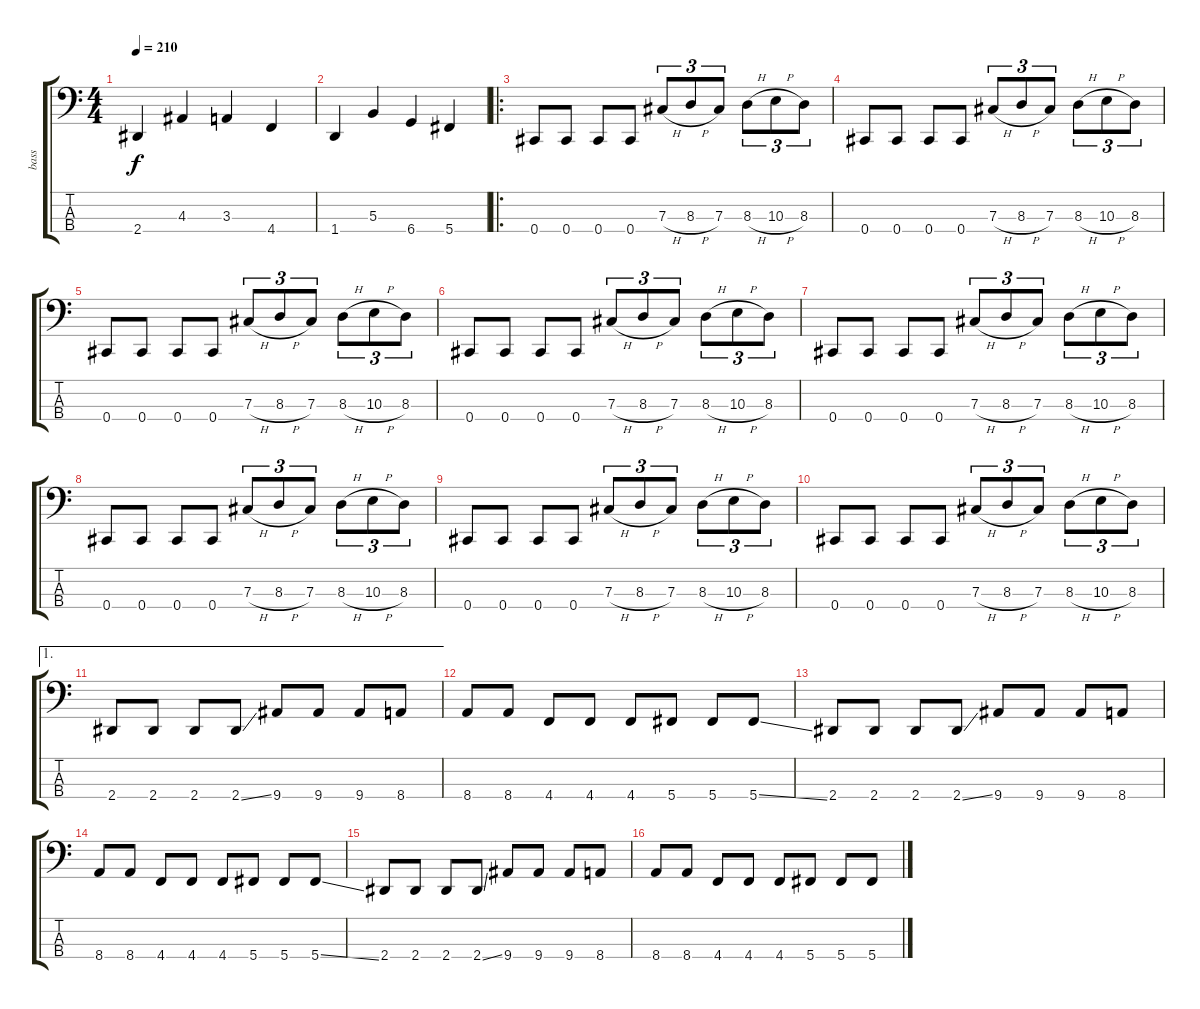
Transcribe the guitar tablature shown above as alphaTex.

\track ("bass" "bass") {instrument electricbasspick}
\staff {score tabs}
\tuning (E2 B1 Gb1 Db1) {hide}
\ts (4 4)
\tempo 210
\clef f4
\ks c
2.4.4{dy f} 4.3.4 3.3.4 4.4.4 |
1.4.4 5.3.4 6.4.4 5.4.4 |
\ro
0.4.8 0.4.8 0.4.8 0.4.8 7.3{h}.8{tu (3 2)} 8.3{h}.8{tu (3 2)} 7.3.8{tu (3 2)} 8.3{h}.8{tu (3 2)} 10.3{h}.8{tu (3 2)} 8.3.8{tu (3 2)} |
0.4.8 0.4.8 0.4.8 0.4.8 7.3{h}.8{tu (3 2)} 8.3{h}.8{tu (3 2)} 7.3.8{tu (3 2)} 8.3{h}.8{tu (3 2)} 10.3{h}.8{tu (3 2)} 8.3.8{tu (3 2)} |
0.4.8 0.4.8 0.4.8 0.4.8 7.3{h}.8{tu (3 2)} 8.3{h}.8{tu (3 2)} 7.3.8{tu (3 2)} 8.3{h}.8{tu (3 2)} 10.3{h}.8{tu (3 2)} 8.3.8{tu (3 2)} |
0.4.8 0.4.8 0.4.8 0.4.8 7.3{h}.8{tu (3 2)} 8.3{h}.8{tu (3 2)} 7.3.8{tu (3 2)} 8.3{h}.8{tu (3 2)} 10.3{h}.8{tu (3 2)} 8.3.8{tu (3 2)} |
0.4.8 0.4.8 0.4.8 0.4.8 7.3{h}.8{tu (3 2)} 8.3{h}.8{tu (3 2)} 7.3.8{tu (3 2)} 8.3{h}.8{tu (3 2)} 10.3{h}.8{tu (3 2)} 8.3.8{tu (3 2)} |
0.4.8 0.4.8 0.4.8 0.4.8 7.3{h}.8{tu (3 2)} 8.3{h}.8{tu (3 2)} 7.3.8{tu (3 2)} 8.3{h}.8{tu (3 2)} 10.3{h}.8{tu (3 2)} 8.3.8{tu (3 2)} |
0.4.8 0.4.8 0.4.8 0.4.8 7.3{h}.8{tu (3 2)} 8.3{h}.8{tu (3 2)} 7.3.8{tu (3 2)} 8.3{h}.8{tu (3 2)} 10.3{h}.8{tu (3 2)} 8.3.8{tu (3 2)} |
0.4.8 0.4.8 0.4.8 0.4.8 7.3{h}.8{tu (3 2)} 8.3{h}.8{tu (3 2)} 7.3.8{tu (3 2)} 8.3{h}.8{tu (3 2)} 10.3{h}.8{tu (3 2)} 8.3.8{tu (3 2)} |
\ae 1
2.4.8 2.4.8 2.4.8 2.4{ss}.8 9.4.8 9.4.8 9.4.8 8.4.8 |
8.4.8 8.4.8 4.4.8 4.4.8 4.4.8 5.4.8 5.4.8 5.4{ss}.8 |
2.4.8 2.4.8 2.4.8 2.4{ss}.8 9.4.8 9.4.8 9.4.8 8.4.8 |
8.4.8 8.4.8 4.4.8 4.4.8 4.4.8 5.4.8 5.4.8 5.4{ss}.8 |
2.4.8 2.4.8 2.4.8 2.4{ss}.8 9.4.8 9.4.8 9.4.8 8.4.8 |
8.4.8 8.4.8 4.4.8 4.4.8 4.4.8 5.4.8 5.4.8 5.4{ss}.8
